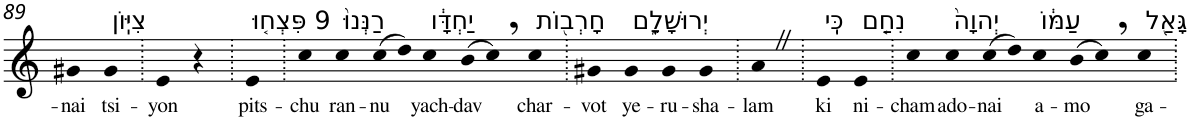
**kern	**text
*part1	*part1
*staff1	*staff1
*I"Piano	*
*I'Pno	*
!!LO:PB:g=z
*clefG2	*
*k[]	*
=89	=89
!	!LO:LY:b
4g#X	-nai
!LO:TX:a:t=צִיּֽוֹן	!
!	!LO:LY:b
4g#	tsi-
=90.	=90.
!	!LO:LY:b
4e	-yon
4r	.
=91.	=91.
!LO:TX:a:t=9 פִּצְח֤וּ	!
!	!LO:LY:b
4e	pits-
=92.	=92.
!	!LO:LY:b
4cc	-chu
!LO:TX:a:t=רַנְּנוּ֙	!
!	!LO:LY:b
4cc	ran-
!	!LO:LY:b
(8cc	-nu
8dd)	.
!LO:TX:a:t=יַחְדָּ֔ו	!
!	!LO:LY:b
4cc	yach-
!	!LO:LY:b
(8b	-dav
8cc,)	.
!LO:TX:a:t=חָרְב֖וֹת	!
!	!LO:LY:b
4cc	char-
=93.	=93.
!	!LO:LY:b
4g#X	-vot
!LO:TX:a:t=יְרוּשָׁלִָ֑ם	!
!	!LO:LY:b
4g#	ye-
!	!LO:LY:b
4g#	-ru-
!	!LO:LY:b
4g#	-sha-
=94.	=94.
!	!LO:LY:b
4aZ	-lam
=95.	=95.
!LO:TX:a:t=כִּֽי	!
!	!LO:LY:b
4e	ki
!LO:TX:a:t=נִחַ֤ם	!
!	!LO:LY:b
4e	ni-
=96.	=96.
!	!LO:LY:b
4cc	-cham
!LO:TX:a:t=יְהוָה֙	!
!	!LO:LY:b
4cc	ado-
!	!LO:LY:b
(8cc	-nai
8dd)	.
!LO:TX:a:t=עַמּ֔וֹ	!
!	!LO:LY:b
4cc	a-
!	!LO:LY:b
(8b	-mo
8cc,)	.
!LO:TX:a:t=גָּאַ֖ל	!
!	!LO:LY:b
4cc	ga-
=.	=.
*-	*-
